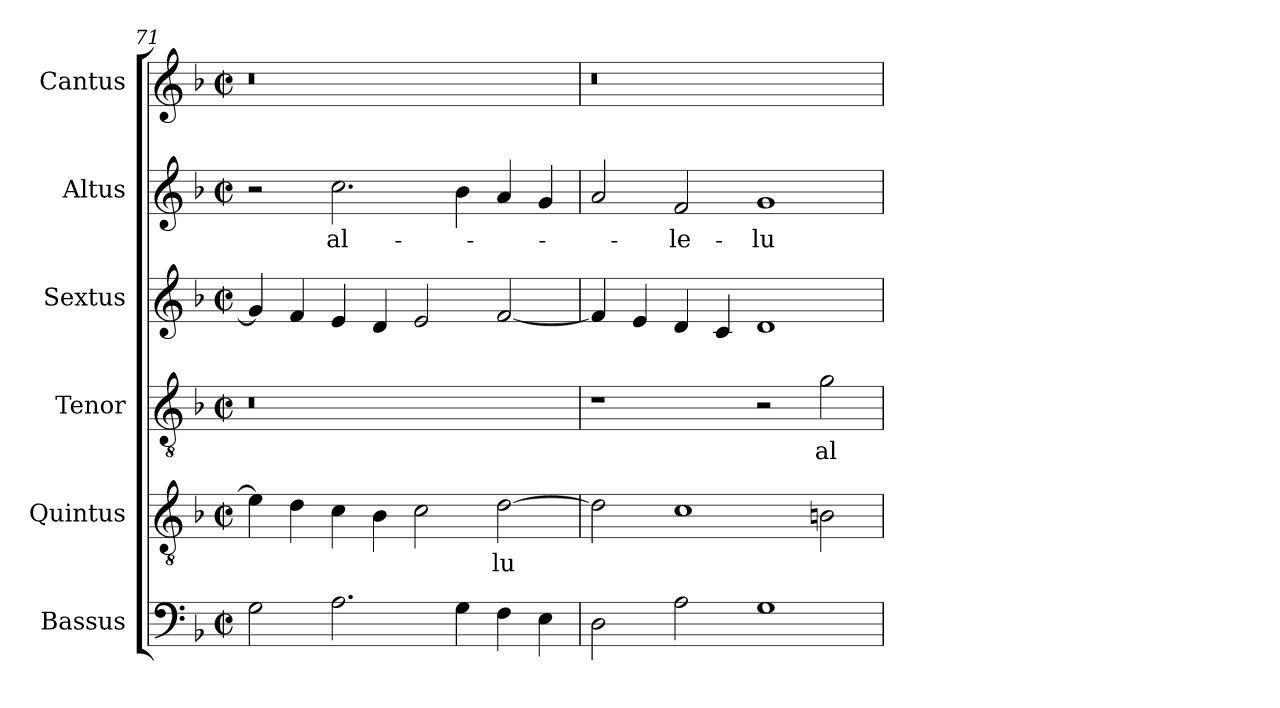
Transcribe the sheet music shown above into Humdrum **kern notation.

**kern	**kern	**text	**kern	**text	**kern	**kern	**text	**kern
*part6	*part5	*part5	*part4	*part4	*part3	*part2	*part2	*part1
*staff6	*staff5	*staff5	*staff4	*staff4	*staff3	*staff2	*staff2	*staff1
*I"Bassus	*I"Quintus	*	*I"Tenor	*	*I"Sextus	*I"Altus	*	*I"Cantus
*clefF4	*clefGv2	*	*clefGv2	*	*clefG2	*clefG2	*	*clefG2
*k[b-]	*k[b-]	*	*k[b-]	*	*k[b-]	*k[b-]	*	*k[b-]
*F:	*F:	*	*F:	*	*F:	*F:	*	*F:
*M2/2	*M2/2	*	*M2/2	*	*M2/2	*M2/2	*	*M2/2
*met(c|)	*met(c|)	*	*met(c|)	*	*met(c|)	*met(c|)	*	*met(c|)
=71	=71	=71	=71	=71	=71	=71	=71	=71
2G\	4e\]	.	0r	.	4g/]	2r	.	0r
.	4d\	.	.	.	4f/	.	.	.
!	!	!	!	!	!	!	!LO:LY:b:cj	!
2.A\	4c\	.	.	.	4e/	2.cc\	al-	.
.	4B-\	.	.	.	4d/	.	.	.
.	2c\	.	.	.	2e/	.	.	.
4G\	.	.	.	.	.	4b-\	.	.
!	!	!LO:LY:b:cj	!	!	!	!	!	!
4F\	[>2d\	lu	.	.	[<2f/	4a/	.	.
4E\	.	.	.	.	.	4g/	.	.
=72	=72	=72	=72	=72	=72	=72	=72	=72
2D\	2d\]	.	1r	.	4f/]	2a/	.	0r
.	.	.	.	.	4e/	.	.	.
!	!	!	!	!	!	!	!LO:LY:b:cj	!
2A\	1c	.	.	.	4d/	2f/	-le-	.
.	.	.	.	.	4c/	.	.	.
!	!	!	!	!	!	!	!LO:LY:b:cj	!
1G	.	.	2r	.	1d	1g	-lu-	.
!	!	!	!	!LO:LY:b:cj	!	!	!	!
.	2Bn\	.	2g\	al	.	.	.	.
=	=	=	=	=	=	=	=	=
*-	*-	*-	*-	*-	*-	*-	*-	*-
